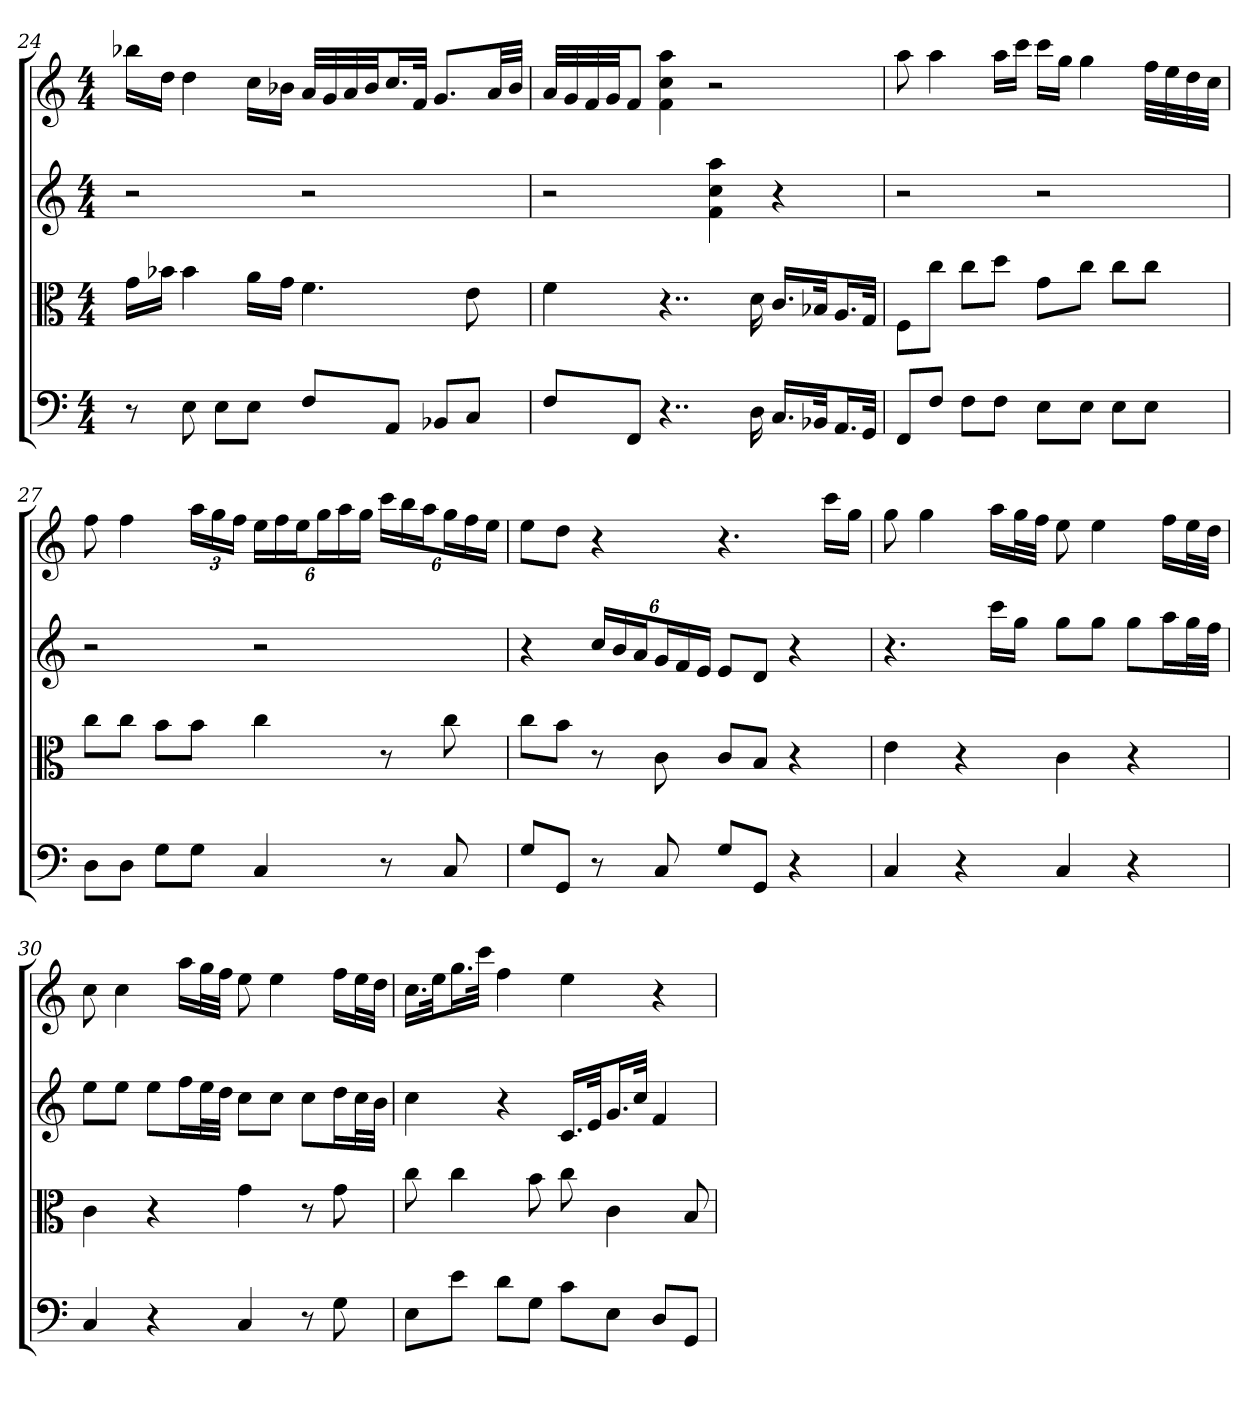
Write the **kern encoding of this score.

**kern	**kern	**kern	**kern
*part4	*part3	*part2	*part1
*staff4	*staff3	*staff2	*staff1
*clefF4	*clefC3	*	*
*k[]	*k[]	*k[]	*k[]
*C:	*C:	*C:	*C:
*M4/4	*M4/4	*M4/4	*M4/4
=24	=24	=24	=24
8r	16g\LL	2r	16bb-XLL
.	16b-X\JJ	.	16ddJJ
8E	4b-	.	4dd
8E\L	.	.	.
8E\J	16a\LL	.	16ccLL
.	16g\JJ	.	16b-XJJ
8F/L	4.f	2r	32aLLL
.	.	.	32g
.	.	.	32a
.	.	.	32b-JJ
8AA/J	.	.	16.ccL
.	.	.	32fJJk
8BB-X/L	.	.	8.gL
8C/J	8e	.	.
.	.	.	32aLL
.	.	.	32b-JJJ
=25	=25	=25	=25
8F/L	4f	2r	32aLLL
.	.	.	32g
.	.	.	32f
.	.	.	32gJJ
8FF/J	.	.	8fJ
4..r	4..r	.	4f 4cc 4aa
.	.	4f 4cc 4aa	2r
16D	16d	.	.
16.C/LL	16.c/LL	4r	.
32BB-X/Jk	32B-X/Jk	.	.
16.AA/L	16.A/L	.	.
32GG/JJk	32G/JJk	.	.
=26	=26	=26	=26
8FF/L	8F\L	2r	8aa
8F/J	8cc\J	.	4aa
8F\L	8cc\L	.	.
8F\J	8dd\J	.	16aaLL
.	.	.	16cccJJ
8E\L	8g\L	2r	16cccLL
.	.	.	16ggJJ
8E\J	8cc\J	.	4gg
8E\L	8cc\L	.	.
8E\J	8cc\J	.	32ffLLL
.	.	.	32ee
.	.	.	32dd
.	.	.	32ccJJJ
=27	=27	=27	=27
8D\L	8cc\L	2r	8ff
8D\J	8cc\J	.	4ff
8G\L	8b\L	.	.
8G\J	8b\J	.	24aaLL
.	.	.	24gg
.	.	.	24ffJJ
4C	4cc	2r	24eeLL
.	.	.	24ff
.	.	.	24eeJ
.	.	.	24ggL
.	.	.	24aa
.	.	.	24ggJJ
8r	8r	.	24cccLL
.	.	.	24bb
.	.	.	24aaJ
8C	8cc	.	24ggL
.	.	.	24ff
.	.	.	24eeJJ
=28	=28	=28	=28
8G/L	8cc\L	4r	8eeL
8GG/J	8b\J	.	8ddJ
8r	8r	24ccLL	4r
.	.	24b	.
.	.	24aJ	.
8C	8c	24gL	.
.	.	24f	.
.	.	24eJJ	.
8G/L	8c/L	8eL	4.r
8GG/J	8B/J	8dJ	.
4r	4r	4r	.
.	.	.	16cccLL
.	.	.	16ggJJ
=29	=29	=29	=29
4C	4e	4.r	8gg
.	.	.	4gg
4r	4r	.	.
.	.	16cccLL	16aaLL
.	.	16ggJJ	32ggL
.	.	.	32ffJJJ
4C	4c	8ggL	8ee
.	.	8ggJ	4ee
4r	4r	8ggL	.
.	.	16aaL	16ffLL
.	.	32ggL	32eeL
.	.	32ffJJJ	32ddJJJ
=30	=30	=30	=30
4C	4c	8eeL	8cc
.	.	8eeJ	4cc
4r	4r	8eeL	.
.	.	16ffL	16aaLL
.	.	32eeL	32ggL
.	.	32ddJJJ	32ffJJJ
4C	4g	8ccL	8ee
.	.	8ccJ	4ee
8r	8r	8ccL	.
8G	8g	16ddL	16ffLL
.	.	32ccL	32eeL
.	.	32bJJJ	32ddJJJ
=31	=31	=31	=31
8E\L	8cc	4cc	16.ccLL
.	.	.	32eeJk
8e\J	4cc	.	16.ggL
.	.	.	32cccJJk
8d\L	.	4r	4ff
8G\J	8b	.	.
8c\L	8cc	16.cLL	4ee
.	.	32eJk	.
8E\J	4c	16.gL	.
.	.	32ccJJk	.
8D/L	.	4f	4r
8GG/J	8B	.	.
=	=	=	=
*-	*-	*-	*-
